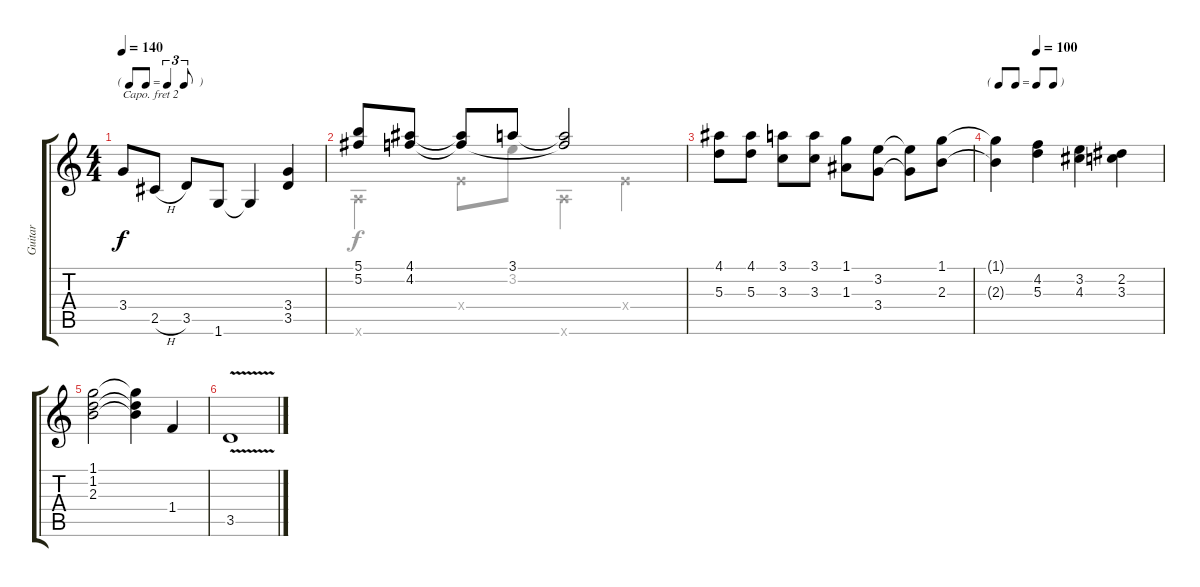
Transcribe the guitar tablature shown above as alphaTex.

\track ("Guitar" "Guitar") {instrument acousticguitarsteel}
\staff {score tabs}
\capo 2
\tuning (E4 B3 G3 D3 A2 E2) {hide}
\voice
\ts (4 4)
\tf triplet8th
\tempo 140
\clef g2
\ks c
3.4.8{dy f} 2.5{h}.8 3.5.8 1.6.8 1.6{t}.4 (3.4 3.5).4 |
(5.1 5.2).8 (4.1 4.2).8 (4.1{t} 4.2{t}).8 3.1.8 (3.1{t} 4.2{t}).2 |
(4.1 5.3).8 (4.1 5.3).8 (3.1 3.3).8 (3.1 3.3).8 (1.1 1.3).8 (3.2 3.4).8 (3.2{t} 3.4{t}).8 (1.1 2.3).8 |
\tf none
\tempo (100 0.25)
(1.1{t} 2.3{t}).4 (4.2 5.3).4 (3.2 4.3).4 (2.2 3.3).4 |
(1.1 1.2 2.3).2 (1.1{t} 1.2{t} 2.3{t}).4 1.4.4 |
3.5{v}.1
\voice
\clef g2
\ottava regular
\simile none
\ks c
|
3.6{x}.4 0.4{x}.8 3.2.8 3.6{x}.4 0.4{x}.4 |
|
|
|
